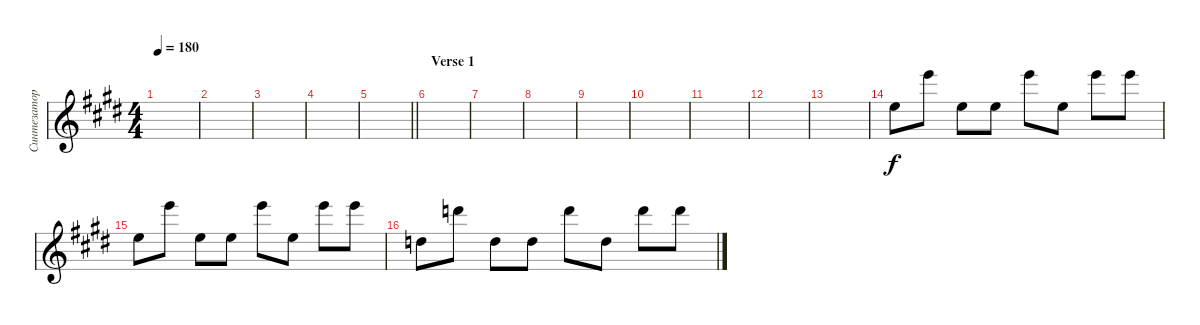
\track ("Синтезатор" "Синтезатор") {instrument pad3polysynth}
\staff {score}
\tuning (E4 B3 G3 D3 A2 E2) {hide}
\ts (4 4)
\tempo 180
\clef g2
\ks c#minor
|
|
|
|
\barLineRight lightlight
|
\section ("" "Verse 1")
|
|
|
|
|
|
|
|
17.2.8 24.1.8 17.2.8 17.2.8 24.1.8 17.2.8 24.1.8 24.1.8 |
17.2.8 24.1.8 17.2.8 17.2.8 24.1.8 17.2.8 24.1.8 24.1.8 |
15.2.8 22.1.8 15.2.8 15.2.8 22.1.8 15.2.8 22.1.8 22.1.8
